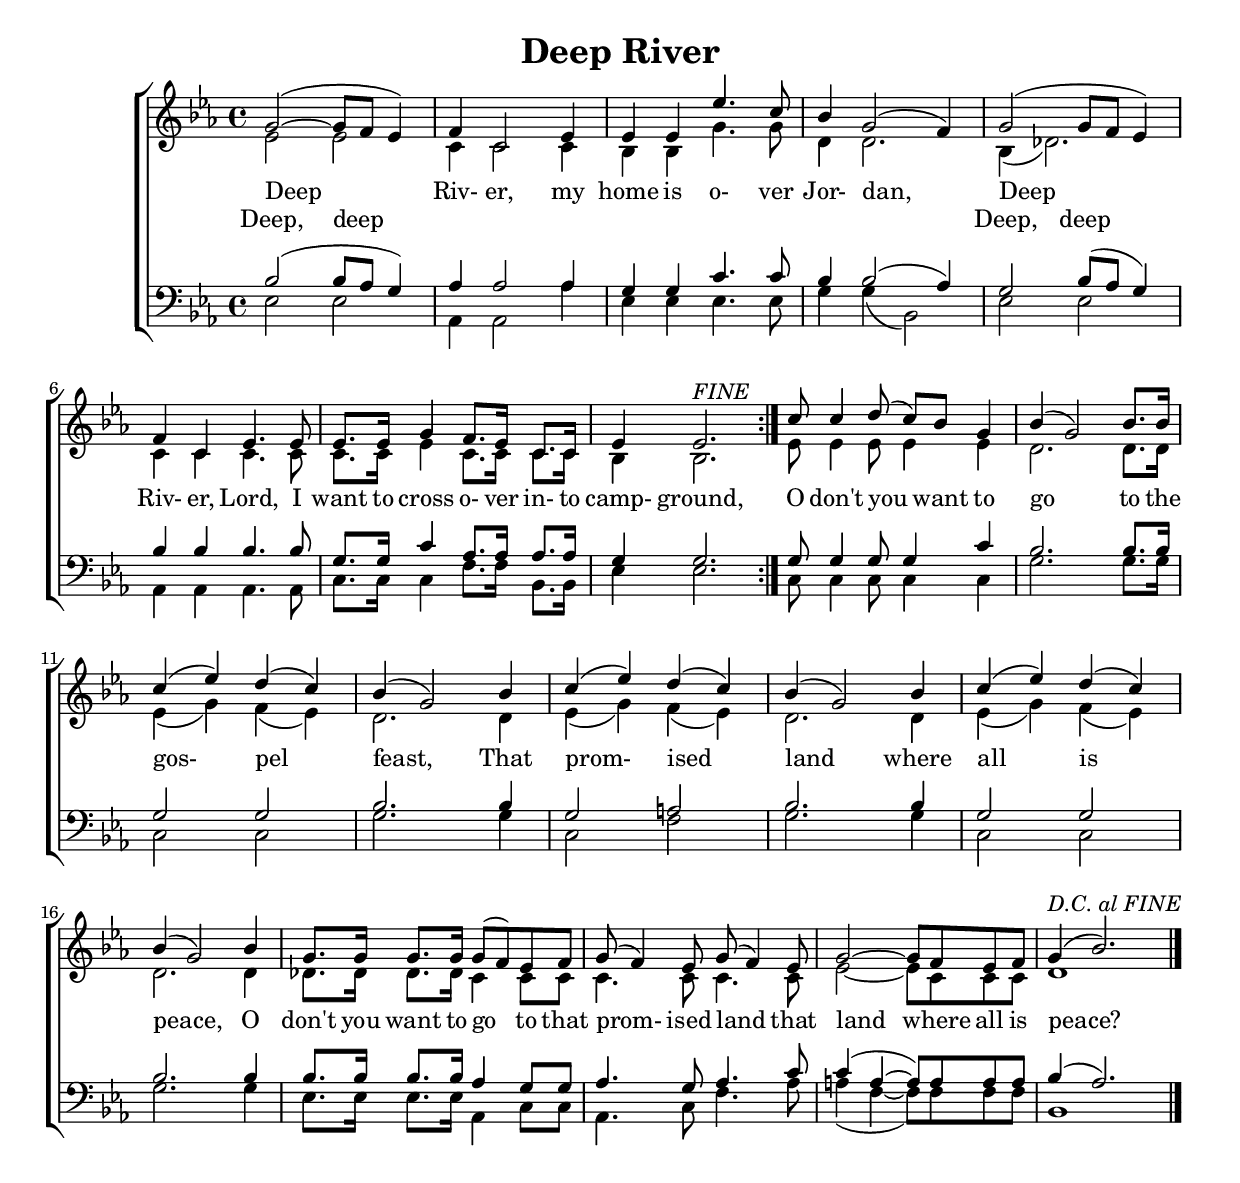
\version "2.18.2"
%\include "../include/merge-rests.ly"

#(set-global-staff-size 19)

\header {
  title    = "Deep River"
%  poet     = "Joseph M. Scriven"
%  composer = "Charles Crozat Converse"
}

\layout {
  ragged-last-bottom = ##f
}

global = {
  \key ees \major
  \time 4/4
}

sop = \relative c'' {
  \global
  \voiceOne
  \repeat volta 2 {
    g2(~g8 f ees4)
    f4 c2 ees4
    ees4 ees ees'4. c8
    bes4 g2(f4)
    g2(g8 f ees4)
    f4 c ees4. ees8
    ees8. ees16 g4 f8. ees16 c8. c16
    ees4 ees2.^\markup{\italic FINE}
  }
  c'8 c4 d8(c) bes g4
  bes4(g2)bes8. bes16
  c4(ees) d(c)
  bes4(g2) bes4
  c4(ees) d(c)
  bes4(g2) bes4
  c4(ees) d(c)
  bes4(g2) bes4
  g8. g16 g8. g16 g8(f) ees f
  g8(f4) ees8g8(f4) ees8
  g2~g8 f ees f
  g4(^\markup{\italic{D.C. al FINE}} bes2.)
  \bar"|."
}

alt = \relative c' {
  \global
  \voiceTwo
  \repeat volta 2 {
    ees2 ees
    c4 c2 c4
    bes4 bes g'4. g8
    d4 d2.
    bes4(des2.)
    c4 c c4. c8
    c8. c16 ees4 c8. c16 c8. c16
    bes4 bes2.
  }
  ees8 ees4 ees8 ees4 ees
  d2. d8. d16
  ees4(g) f(ees)
  d2. d4
  ees4(g) f(ees)
  d2. d4
  ees4(g) f(ees)
  d2. d4
  des8. des16 des8. des16 c4 c8 c
  c4. c8 c4. c8
  ees2~ees8 c c c
  d1
  \bar"|."
}

ten = \relative c' {
  \global
  \voiceOne
  \repeat volta 2 {
    bes2(bes8 aes g4)
    aes4 aes2 aes4
    g4 g c4. c8
    bes4 bes2(aes4)
    g2 bes8(aes g4)
    bes4 bes bes4. bes8
    g8. g16 c4 aes8. aes16 aes8. aes16
    g4 g2.
  }
  g8 g4 g8 g4 c
  bes2. bes8. bes16
  g2 g
  bes2. bes4
  g2 a
  bes2. bes4
  g2 g
  bes2. bes4
  bes8. bes16 bes8. bes16 aes4 g8 g
  aes4. g8 aes4. c8 c4(a4~a8) a a a
  bes4(aes2.)
  \bar"|."
}

bas = \relative c {
  \global
  \voiceTwo
  \repeat volta 2 {
    ees2 ees
    aes,4 aes2 aes'4
    ees4 ees ees4. ees8
    g4 g(bes,2)
    ees2 ees
    aes,4 aes aes4. aes8
    c8. c16 c4 f8. f16 bes,8. bes16
    ees4 ees2.
  }
  c8 c4 c8 c4 c
  g'2. g8. g16
  c,2 c
  g'2. g4
  c,2 f
  g2. g4
  c,2 c
  g'2. g4
  ees8. ees16 ees8. ees16 aes,4 c8 c
  aes4. c8 f4. aes8
  a4(f4~f8)f8 f f
  bes,1
  \bar"|."
}

trebleaccOne = \relative c' {
  \global
  \bar"|."
}

trebleaccTwo = \relative c' {
  \global
  \bar"|."
}

bassaccOne = \relative c' {
  \global
  \bar"|."
}

bassaccTwo = \relative c {
  \global
  \bar"|."
}

textOne = \lyricmode {
  Deep Riv- er, my home is o- ver Jor- dan,
  Deep Riv- er, Lord, I want to cross o- ver in- to camp- ground,
  O don't you want to go to the gos- pel feast,
  That prom- ised land where all is peace,
  O don't you want to go to that prom- ised land
  that land where all is peace?
}

\book {
  \score {
    \new ChoirStaff <<
      \new Staff = women <<
	\new Voice = sop << \sop >>
	\new Voice = alt << \alt >>
      >>
      \new Lyrics \lyricsto sop \textOne
      \new Lyrics \lyricmode { Deep,2 deep _1*3 Deep,2 deep }
      \new Staff = men <<
	\new Voice = ten << \clef "bass" \ten >>
	\new Voice = bas << \clef "bass" \bas >>
      >>
    >>
    
    \layout {
      \context {
	\Staff
	\override DynamicText.direction = #UP
	\override DynamicText.staff-padding = #0
	\override DynamicLineSpanner.direction = #UP
      }
    }
  }
}
